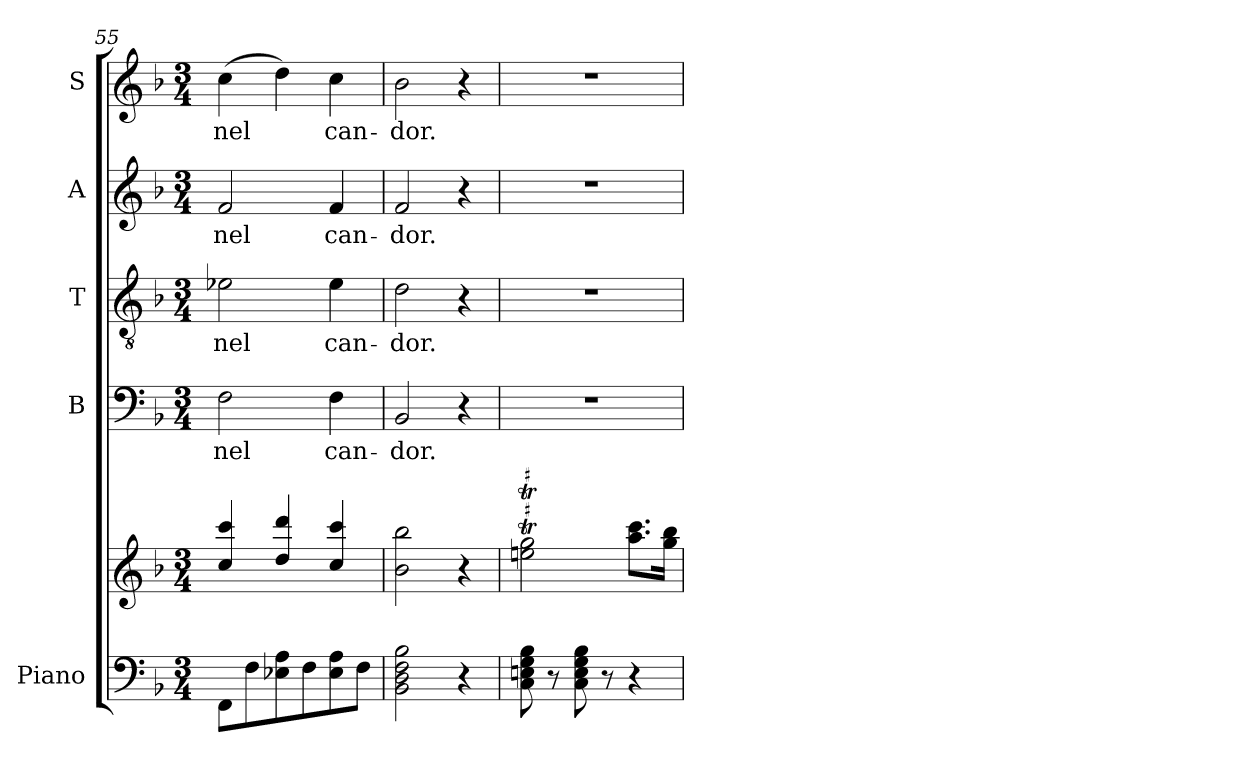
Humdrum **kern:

**kern	**kern	**kern	**text	**kern	**text	**kern	**text	**kern	**text
*part5	*part5	*part4	*part4	*part3	*part3	*part2	*part2	*part1	*part1
*staff6	*staff5	*staff4	*staff4	*staff3	*staff3	*staff2	*staff2	*staff1	*staff1
*I"Piano	*	*I"B	*	*I"T	*	*I"A	*	*I"S	*
*I'Pno	*	*I'B	*	*I'T	*	*I'A	*	*I'S	*
*clefF4	*clefG2	*clefF4	*	*clefGv2	*	*clefG2	*	*clefG2	*
*k[b-]	*k[b-]	*k[b-]	*	*k[b-]	*	*k[b-]	*	*k[b-]	*
*M3/4	*M3/4	*M3/4	*	*M3/4	*	*M3/4	*	*M3/4	*
=55	=55	=55	=55	=55	=55	=55	=55	=55	=55
8FF\L	4cc/ 4ccc/	2F\	nel	2e-X\	nel	2f/	nel	(4cc\	nel
8F\	.	.	.	.	.	.	.	.	.
8E-X\ 8A\	4dd/ 4ddd/	.	.	.	.	.	.	4dd\)	.
8F\	.	.	.	.	.	.	.	.	.
8E-\ 8A\	4cc/ 4ccc/	4F\	can-	4e-\	can-	4f/	can-	4cc\	can-
8F\J	.	.	.	.	.	.	.	.	.
=56	=56	=56	=56	=56	=56	=56	=56	=56	=56
2BB-\ 2D\ 2F\ 2B-\	2b-\ 2bb-\	2BB-/	-dor.	2d\	-dor.	2f/	-dor.	2b-\	-dor.
4r	4r	4r	.	4r	.	4r	.	4r	.
=57	=57	=57	=57	=57	=57	=57	=57	=57	=57
8C\ 8En\ 8G\ 8B-\	2een\T 2gg\T	2.r	.	2.r	.	2.r	.	2.r	.
8r	.	.	.	.	.	.	.	.	.
8C\ 8E\ 8G\ 8B-\	.	.	.	.	.	.	.	.	.
8r	.	.	.	.	.	.	.	.	.
4r	8.aa\ 8.ccc\L	.	.	.	.	.	.	.	.
.	16gg\ 16bb-\Jk	.	.	.	.	.	.	.	.
=	=	=	=	=	=	=	=	=	=
*-	*-	*-	*-	*-	*-	*-	*-	*-	*-
